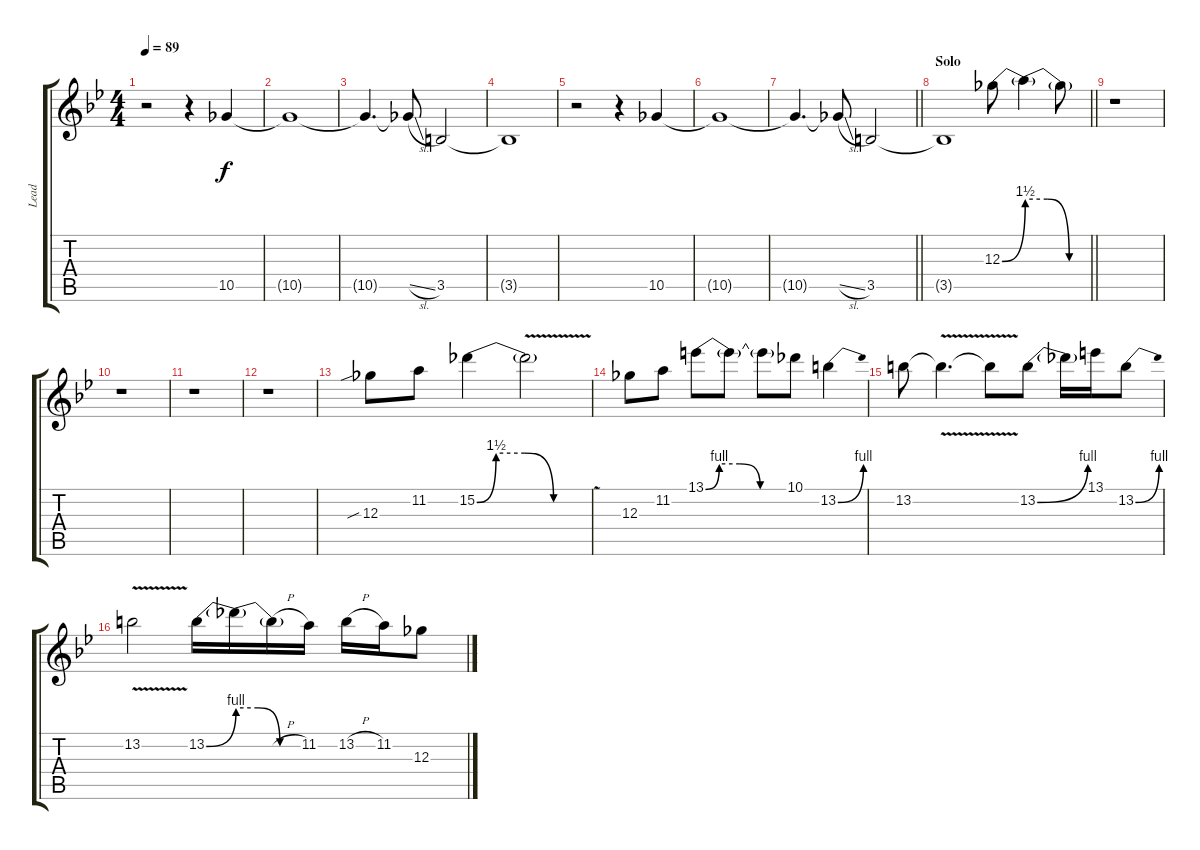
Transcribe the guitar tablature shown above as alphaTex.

\track ("Lead" "Lead") {instrument distortionguitar}
\staff {score tabs}
\tuning (Eb4 Bb3 Gb3 Db3 Ab2 Eb2) {hide}
\ts (4 4)
\tempo 89
\clef g2
\ks bb
r.2{dy f instrument distortionguitar} r.4 10.5.4 |
10.5{t}.1 |
10.5{t}.4{d} 10.5{sl t}.8 3.5.2 |
3.5{t}.1 |
r.2 r.4 10.5.4 |
10.5{t}.1 |
\barLineRight lightlight
10.5{t}.4{d} 10.5{sl t}.8 3.5.2 |
\section ("" "Solo")
\barLineRight lightlight
3.5{t}.1 12.3{be (bend 0 0 60 6)}.8 12.3{be (custom 0 6 20 6 40 0 60 0) t}.4 12.3{t}.8 |
r.1 |
r.1 |
r.1 |
r.1 |
12.3{sib}.8 11.2.8 15.2{be (custom 0 0 10 6 25 6 40 0 60 0)}.4 15.2{v t}.2 |
12.3.8 11.2.8 13.1{be (custom 0 0 10 4 25 4 40 0 60 0)}.8 13.1{t}.8 13.1{t}.8 10.1.8 13.2{be (bend 0 0 60 4)}.4 |
13.2.8 13.2{v t}.4{d} 13.2{t}.8 13.2{be (bend 0 0 60 4)}.8 13.2{t}.16 13.1.16 13.2{be (bend 0 0 60 4)}.8 |
13.2{v}.2 13.2{be (bend 0 0 60 4)}.16 13.2{be (custom 0 4 20 4 40 0 60 0) t}.16 13.2{h t}.16 11.2.16 13.2{h}.16 11.2.16 12.3.8
